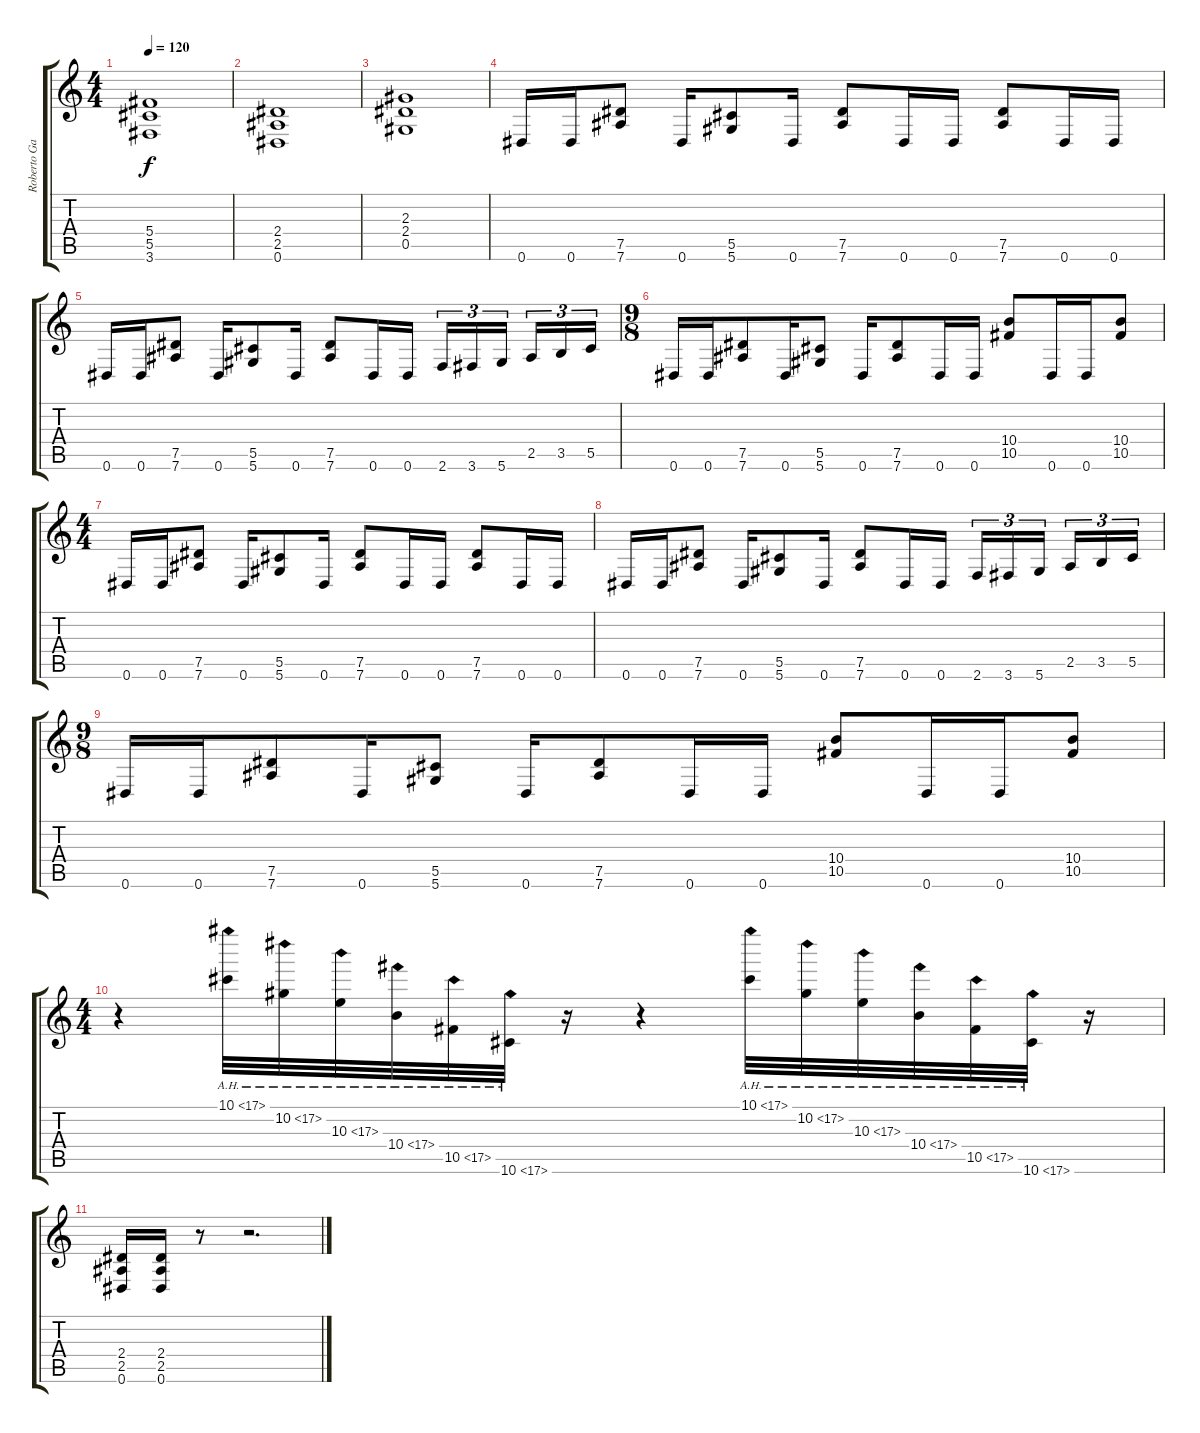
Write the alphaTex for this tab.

\track ("Roberto García" "Roberto Ga") {instrument distortionguitar}
\staff {score tabs}
\tuning (Eb4 Bb3 Gb3 Db3 Ab2 Eb2) {hide}
\ts (4 4)
\tempo 120
\clef g2
\ks c
(5.4 5.5 3.6).1{dy f} |
(2.4 2.5 0.6).1 |
(2.3 2.4 0.5).1 |
0.6.16 0.6.16 (7.5 7.6).8 0.6.16 (5.5 5.6).8 0.6.16 (7.5 7.6).8 0.6.16 0.6.16 (7.5 7.6).8 0.6.16 0.6.16 |
0.6.16 0.6.16 (7.5 7.6).8 0.6.16 (5.5 5.6).8 0.6.16 (7.5 7.6).8 0.6.16 0.6.16 2.6.16{tu (3 2)} 3.6.16{tu (3 2)} 5.6.16{tu (3 2)} 2.5.16{tu (3 2)} 3.5.16{tu (3 2)} 5.5.16{tu (3 2)} |
\ts (9 8)
0.6.16 0.6.16 (7.5 7.6).8 0.6.16 (5.5 5.6).8 0.6.16 (7.5 7.6).8 0.6.16 0.6.16 (10.4 10.5).8 0.6.16 0.6.16 (10.4 10.5).8 |
\ts (4 4)
0.6.16 0.6.16 (7.5 7.6).8 0.6.16 (5.5 5.6).8 0.6.16 (7.5 7.6).8 0.6.16 0.6.16 (7.5 7.6).8 0.6.16 0.6.16 |
0.6.16 0.6.16 (7.5 7.6).8 0.6.16 (5.5 5.6).8 0.6.16 (7.5 7.6).8 0.6.16 0.6.16 2.6.16{tu (3 2)} 3.6.16{tu (3 2)} 5.6.16{tu (3 2)} 2.5.16{tu (3 2)} 3.5.16{tu (3 2)} 5.5.16{tu (3 2)} |
\ts (9 8)
0.6.16 0.6.16 (7.5 7.6).8 0.6.16 (5.5 5.6).8 0.6.16 (7.5 7.6).8 0.6.16 0.6.16 (10.4 10.5).8 0.6.16 0.6.16 (10.4 10.5).8 |
\ts (4 4)
r.4 10.1{ah 7}.32 10.2{ah 7}.32 10.3{ah 7}.32 10.4{ah 7}.32 10.5{ah 7}.32 10.6{ah 7}.32 r.16 r.4 10.1{ah 7}.32 10.2{ah 7}.32 10.3{ah 7}.32 10.4{ah 7}.32 10.5{ah 7}.32 10.6{ah 7}.32 r.16 |
(2.4 2.5 0.6).16 (2.4 2.5 0.6).16 r.8 r.2{d}
